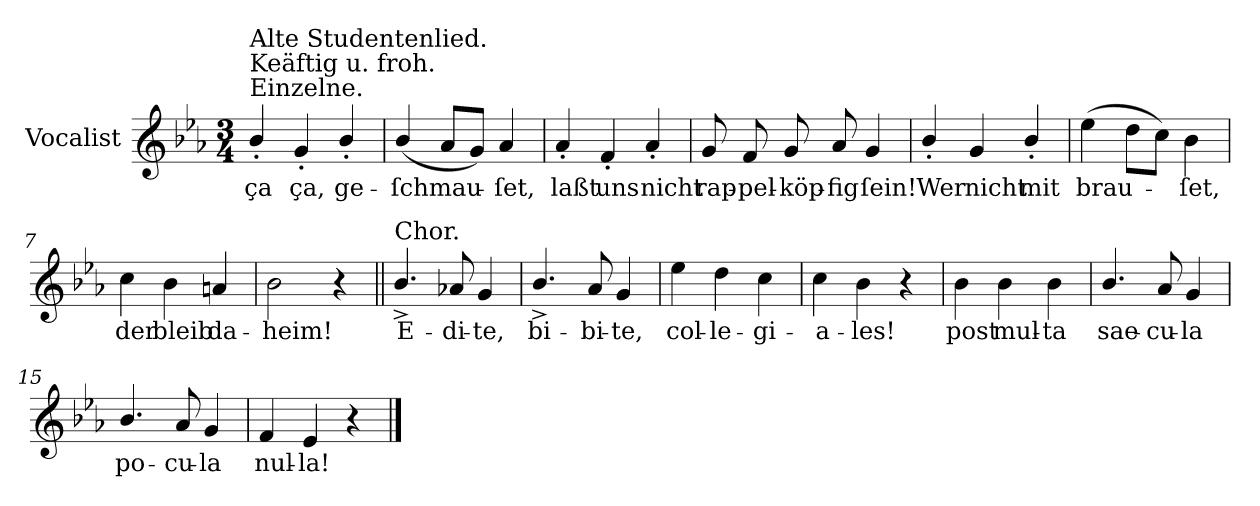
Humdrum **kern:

**kern	**text
*part1	*part1
*staff1	*staff1
*I"Vocalist	*
*k[b-e-a-]	*
*E-:	*
*M3/4	*
=1	=1
!LO:TX:a:t=Einzelne.	!
!LO:TX:a:t=Keäftig u. froh.	!
!LO:TX:a:t=Alte Studentenlied.	!
4b-'/	ça
4g'	ça,
4b-'/	ge-
=2	=2
(4b-/	-ſchmau-
8a-L	.
8gJ)	.
4a-	-ſet,
=3	=3
4a-'	laßt
4f'	uns
4a-'	nicht
=4	=4
8g	rap-
8f	-pel-
8g	-köp-
8a-	-fig
4g	ſein!
=5	=5
4b-'/	Wer
4g	nicht
4b-'/	mit
=6	=6
(4ee-	brau-
8ddL	.
8ccJ)	.
4b-	-ſet,
=7	=7
4cc	der
4b-	bleib
4an	da-
=8	=8
2b-	-heim!
4r	.
=9||	=9||
!LO:TX:a:t=Chor.	!
4.b-^/	E-
8a-X	-di-
4g	-te,
=10	=10
4.b-^/	bi-
8a-	-bi-
4g	-te,
=11	=11
4ee-	col-
4dd	-le-
4cc	-gi-
=12	=12
4cc	-a-
4b-	-les!
4r	.
=13	=13
4b-	post
4b-	mul-
4b-	-ta
=14	=14
4.b-/	sae-
8a-	-cu-
4g	-la
=15	=15
4.b-/	po-
8a-	-cu-
4g	-la
=16	=16
4f	nul-
4e-	-la!
4r	.
==	==
*-	*-
